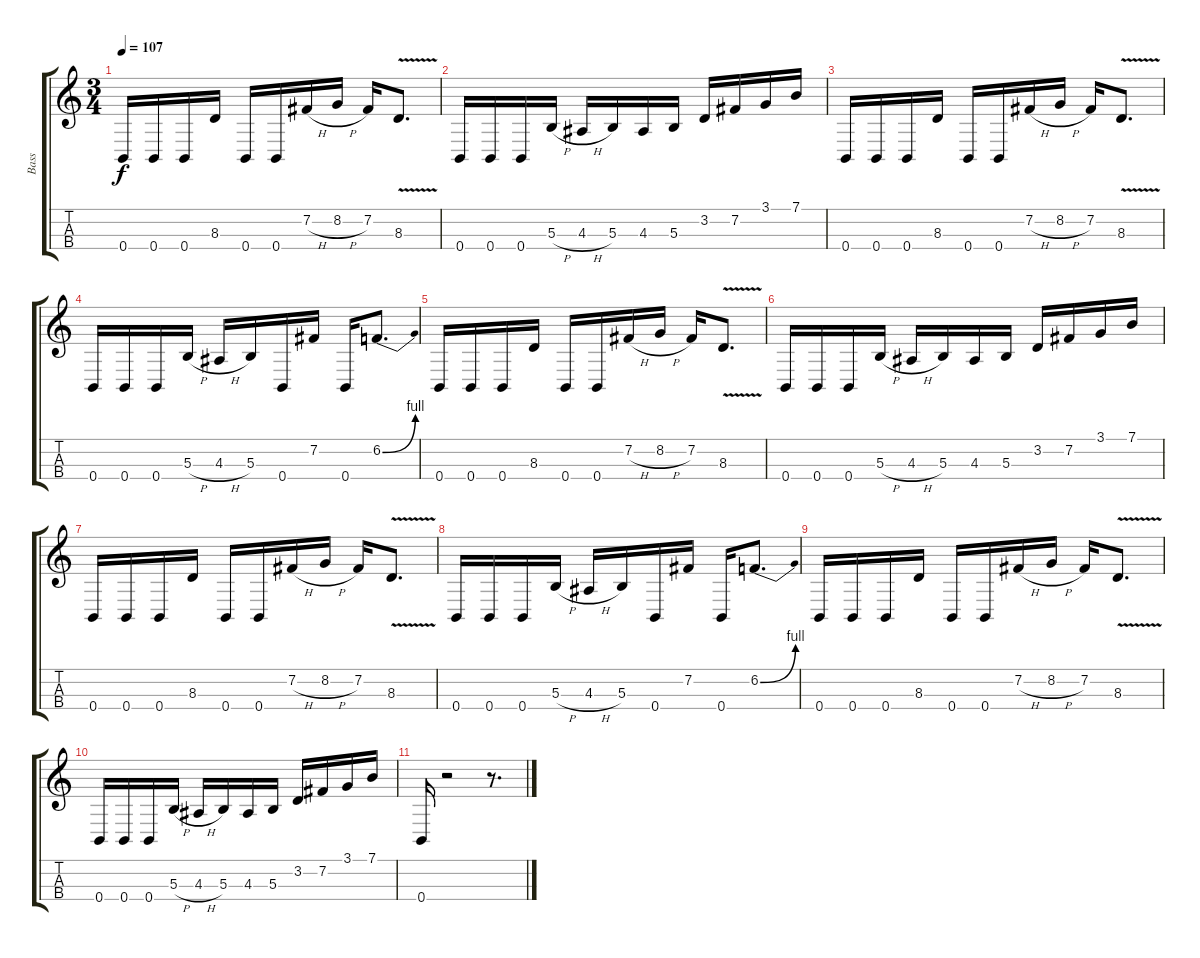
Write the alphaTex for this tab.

\track ("Bass" "Bass") {instrument electricbassfinger}
\staff {score tabs}
\tuning (E3 B2 Gb2 B1) {hide}
\ts (3 4)
\tempo 107
\clef g2
\ks c
0.4.16{dy f} 0.4.16 0.4.16 8.3.16 0.4.16 0.4.16 7.2{h}.16 8.2{h}.16 7.2.16 8.3{v}.8{d} |
0.4.16 0.4.16 0.4.16 5.3{h}.16 4.3{h}.16 5.3.16 4.3.16 5.3.16 3.2.16 7.2.16 3.1.16 7.1.16 |
0.4.16 0.4.16 0.4.16 8.3.16 0.4.16 0.4.16 7.2{h}.16 8.2{h}.16 7.2.16 8.3{v}.8{d} |
0.4.16 0.4.16 0.4.16 5.3{h}.16 4.3{h}.16 5.3.16 0.4.16 7.2.16 0.4.16 6.2{be (bend 0 0 60 4)}.8{d} |
0.4.16 0.4.16 0.4.16 8.3.16 0.4.16 0.4.16 7.2{h}.16 8.2{h}.16 7.2.16 8.3{v}.8{d} |
0.4.16 0.4.16 0.4.16 5.3{h}.16 4.3{h}.16 5.3.16 4.3.16 5.3.16 3.2.16 7.2.16 3.1.16 7.1.16 |
0.4.16 0.4.16 0.4.16 8.3.16 0.4.16 0.4.16 7.2{h}.16 8.2{h}.16 7.2.16 8.3{v}.8{d} |
0.4.16 0.4.16 0.4.16 5.3{h}.16 4.3{h}.16 5.3.16 0.4.16 7.2.16 0.4.16 6.2{be (bend 0 0 60 4)}.8{d} |
0.4.16 0.4.16 0.4.16 8.3.16 0.4.16 0.4.16 7.2{h}.16 8.2{h}.16 7.2.16 8.3{v}.8{d} |
0.4.16 0.4.16 0.4.16 5.3{h}.16 4.3{h}.16 5.3.16 4.3.16 5.3.16 3.2.16 7.2.16 3.1.16 7.1.16 |
0.4.16 r.2 r.8{d}
